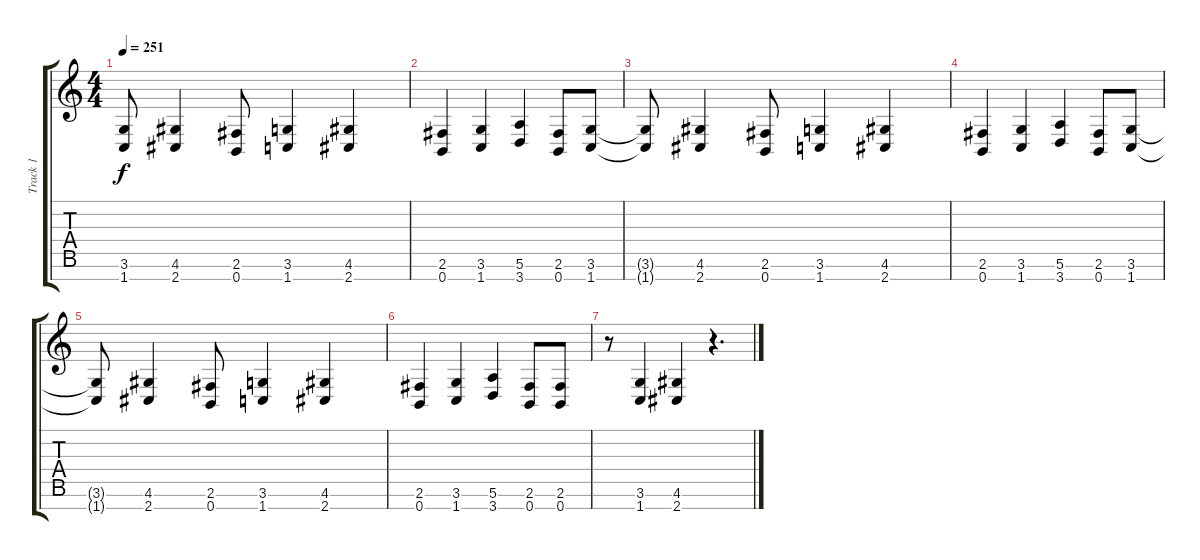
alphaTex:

\track ("Track 1" "Track 1") {instrument distortionguitar}
\staff {score tabs}
\tuning (E4 B3 G3 D3 A2 E2 B1) {hide}
\ts (4 4)
\tempo 251
\clef g2
\ks c
(3.6{t} 1.7{t}).8{dy f} (4.6 2.7).4 (2.6 0.7).8 (3.6 1.7).4 (4.6 2.7).4 |
(2.6 0.7).4 (3.6 1.7).4 (5.6 3.7).4 (2.6 0.7).8 (3.6 1.7).8 |
(3.6{t} 1.7{t}).8 (4.6 2.7).4 (2.6 0.7).8 (3.6 1.7).4 (4.6 2.7).4 |
(2.6 0.7).4 (3.6 1.7).4 (5.6 3.7).4 (2.6 0.7).8 (3.6 1.7).8 |
(3.6{t} 1.7{t}).8 (4.6 2.7).4 (2.6 0.7).8 (3.6 1.7).4 (4.6 2.7).4 |
(2.6 0.7).4 (3.6 1.7).4 (5.6 3.7).4 (2.6 0.7).8 (2.6 0.7).8 |
r.8 (3.6 1.7).4 (4.6 2.7).4 r.4{d}
